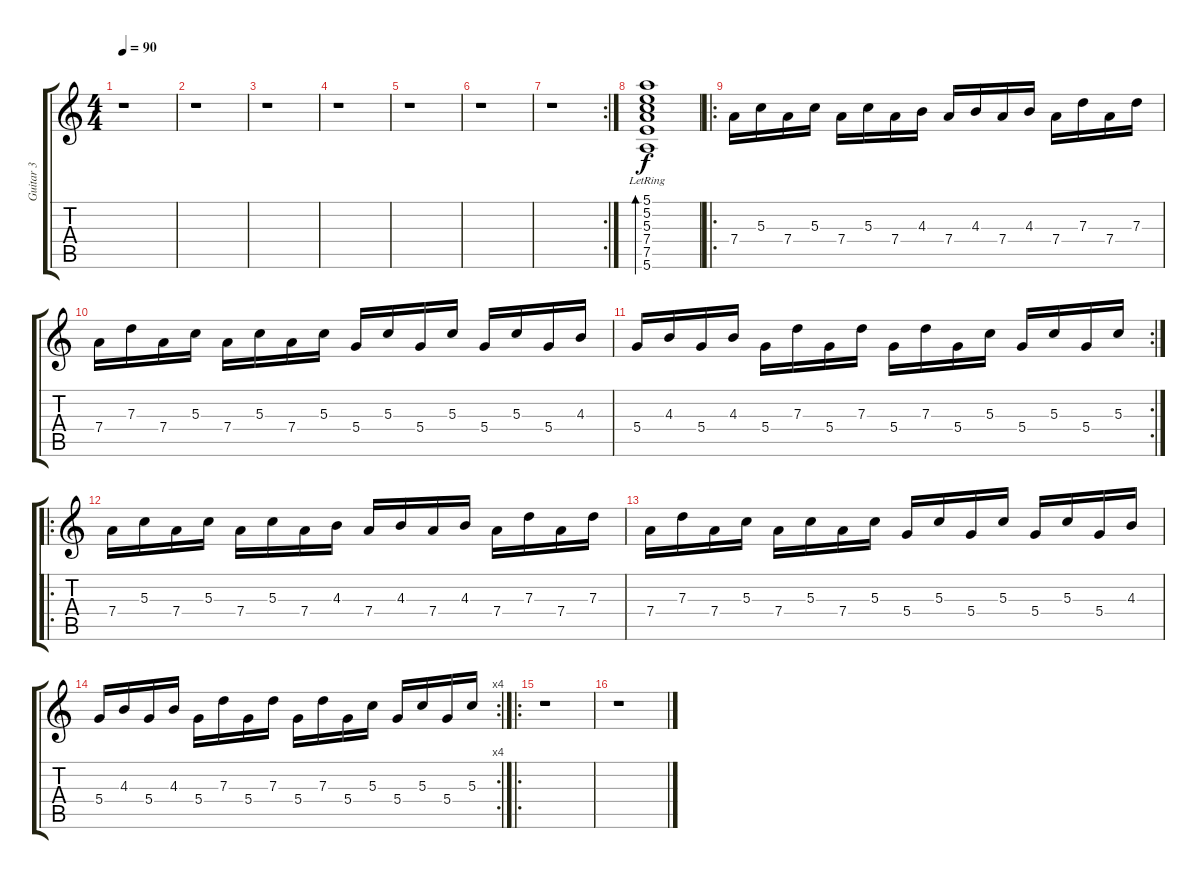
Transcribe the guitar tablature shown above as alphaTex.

\track ("Guitar 3" "Guitar 3") {instrument acousticguitarsteel}
\staff {score tabs}
\tuning (E4 B3 G3 D3 A2 E2) {hide}
\ts (4 4)
\tempo 90
\clef g2
\ks c
r.1{dy f instrument acousticguitarsteel} |
r.1 |
r.1 |
r.1 |
r.1 |
r.1 |
\rc 2
r.1 |
(5.1{lr} 5.2{lr} 5.3{lr} 7.4{lr} 7.5{lr} 5.6{lr}).1{bd 30} |
\ro
7.4.16 5.3.16 7.4.16 5.3.16 7.4.16 5.3.16 7.4.16 4.3.16 7.4.16 4.3.16 7.4.16 4.3.16 7.4.16 7.3.16 7.4.16 7.3.16 |
7.4.16 7.3.16 7.4.16 5.3.16 7.4.16 5.3.16 7.4.16 5.3.16 5.4.16 5.3.16 5.4.16 5.3.16 5.4.16 5.3.16 5.4.16 4.3.16 |
\rc 2
5.4.16 4.3.16 5.4.16 4.3.16 5.4.16 7.3.16 5.4.16 7.3.16 5.4.16 7.3.16 5.4.16 5.3.16 5.4.16 5.3.16 5.4.16 5.3.16 |
\ro
7.4.16 5.3.16 7.4.16 5.3.16 7.4.16 5.3.16 7.4.16 4.3.16 7.4.16 4.3.16 7.4.16 4.3.16 7.4.16 7.3.16 7.4.16 7.3.16 |
7.4.16 7.3.16 7.4.16 5.3.16 7.4.16 5.3.16 7.4.16 5.3.16 5.4.16 5.3.16 5.4.16 5.3.16 5.4.16 5.3.16 5.4.16 4.3.16 |
\rc 4
5.4.16 4.3.16 5.4.16 4.3.16 5.4.16 7.3.16 5.4.16 7.3.16 5.4.16 7.3.16 5.4.16 5.3.16 5.4.16 5.3.16 5.4.16 5.3.16 |
\ro
r.1 |
r.1
